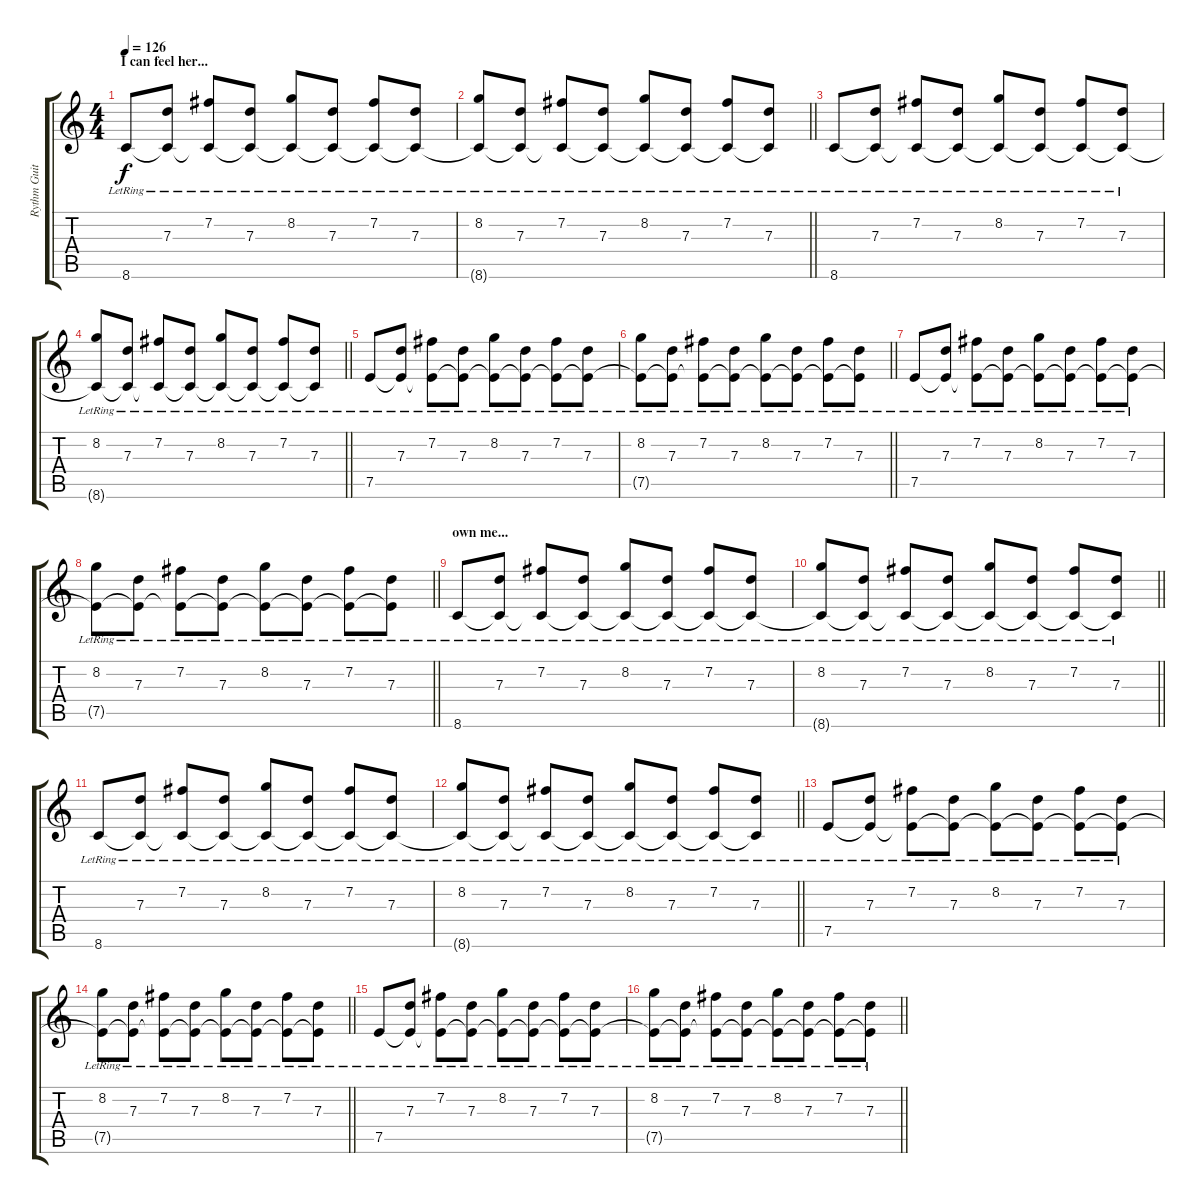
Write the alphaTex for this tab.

\track ("Rythm Guitar" "Rythm Guit") {instrument acousticguitarsteel}
\staff {score tabs}
\tuning (E4 B3 G3 D3 A2 E2) {hide}
\ts (4 4)
\section ("" "I can feel her...")
\tempo 126
\clef g2
\ks c
8.6{lr}.8{dy f} (7.3{lr} 8.6{t}).8 (7.2{lr} 8.6{t}).8 (7.3{lr} 8.6{t}).8 (8.2{lr} 8.6{t}).8 (7.3{lr} 8.6{t}).8 (7.2{lr} 8.6{t}).8 (7.3{lr} 8.6{t}).8 |
\barLineRight lightlight
(8.2{lr} 8.6{t}).8 (7.3{lr} 8.6{t}).8 (7.2{lr} 8.6{t}).8 (7.3{lr} 8.6{t}).8 (8.2{lr} 8.6{t}).8 (7.3{lr} 8.6{t}).8 (7.2{lr} 8.6{t}).8 (7.3{lr} 8.6{t}).8 |
8.6{lr}.8 (7.3{lr} 8.6{t}).8 (7.2{lr} 8.6{t}).8 (7.3{lr} 8.6{t}).8 (8.2{lr} 8.6{t}).8 (7.3{lr} 8.6{t}).8 (7.2{lr} 8.6{t}).8 (7.3{lr} 8.6{t}).8 |
\barLineRight lightlight
(8.2{lr} 8.6{t}).8 (7.3{lr} 8.6{t}).8 (7.2{lr} 8.6{t}).8 (7.3{lr} 8.6{t}).8 (8.2{lr} 8.6{t}).8 (7.3{lr} 8.6{t}).8 (7.2{lr} 8.6{t}).8 (7.3{lr} 8.6{t}).8 |
7.5{lr}.8 (7.3{lr} 7.5{t}).8 (7.2{lr} 7.5{t}).8 (7.3{lr} 7.5{t}).8 (8.2{lr} 7.5{t}).8 (7.3{lr} 7.5{t}).8 (7.2{lr} 7.5{t}).8 (7.3{lr} 7.5{t}).8 |
\barLineRight lightlight
(8.2{lr} 7.5{t}).8 (7.3{lr} 7.5{t}).8 (7.2{lr} 7.5{t}).8 (7.3{lr} 7.5{t}).8 (8.2{lr} 7.5{t}).8 (7.3{lr} 7.5{t}).8 (7.2{lr} 7.5{t}).8 (7.3{lr} 7.5{t}).8 |
7.5{lr}.8 (7.3{lr} 7.5{t}).8 (7.2{lr} 7.5{t}).8 (7.3{lr} 7.5{t}).8 (8.2{lr} 7.5{t}).8 (7.3{lr} 7.5{t}).8 (7.2{lr} 7.5{t}).8 (7.3{lr} 7.5{t}).8 |
\barLineRight lightlight
(8.2{lr} 7.5{t}).8 (7.3{lr} 7.5{t}).8 (7.2{lr} 7.5{t}).8 (7.3{lr} 7.5{t}).8 (8.2{lr} 7.5{t}).8 (7.3{lr} 7.5{t}).8 (7.2{lr} 7.5{t}).8 (7.3{lr} 7.5{t}).8 |
\section ("" "own me... ")
8.6{lr}.8 (7.3{lr} 8.6{t}).8 (7.2{lr} 8.6{t}).8 (7.3{lr} 8.6{t}).8 (8.2{lr} 8.6{t}).8 (7.3{lr} 8.6{t}).8 (7.2{lr} 8.6{t}).8 (7.3{lr} 8.6{t}).8 |
\barLineRight lightlight
(8.2{lr} 8.6{t}).8 (7.3{lr} 8.6{t}).8 (7.2{lr} 8.6{t}).8 (7.3{lr} 8.6{t}).8 (8.2{lr} 8.6{t}).8 (7.3{lr} 8.6{t}).8 (7.2{lr} 8.6{t}).8 (7.3{lr} 8.6{t}).8 |
8.6{lr}.8 (7.3{lr} 8.6{t}).8 (7.2{lr} 8.6{t}).8 (7.3{lr} 8.6{t}).8 (8.2{lr} 8.6{t}).8 (7.3{lr} 8.6{t}).8 (7.2{lr} 8.6{t}).8 (7.3{lr} 8.6{t}).8 |
\barLineRight lightlight
(8.2{lr} 8.6{t}).8 (7.3{lr} 8.6{t}).8 (7.2{lr} 8.6{t}).8 (7.3{lr} 8.6{t}).8 (8.2{lr} 8.6{t}).8 (7.3{lr} 8.6{t}).8 (7.2{lr} 8.6{t}).8 (7.3{lr} 8.6{t}).8 |
7.5{lr}.8 (7.3{lr} 7.5{t}).8 (7.2{lr} 7.5{t}).8 (7.3{lr} 7.5{t}).8 (8.2{lr} 7.5{t}).8 (7.3{lr} 7.5{t}).8 (7.2{lr} 7.5{t}).8 (7.3{lr} 7.5{t}).8 |
\barLineRight lightlight
(8.2{lr} 7.5{t}).8 (7.3{lr} 7.5{t}).8 (7.2{lr} 7.5{t}).8 (7.3{lr} 7.5{t}).8 (8.2{lr} 7.5{t}).8 (7.3{lr} 7.5{t}).8 (7.2{lr} 7.5{t}).8 (7.3{lr} 7.5{t}).8 |
7.5{lr}.8 (7.3{lr} 7.5{t}).8 (7.2{lr} 7.5{t}).8 (7.3{lr} 7.5{t}).8 (8.2{lr} 7.5{t}).8 (7.3{lr} 7.5{t}).8 (7.2{lr} 7.5{t}).8 (7.3{lr} 7.5{t}).8 |
\barLineRight lightlight
(8.2{lr} 7.5{t}).8 (7.3{lr} 7.5{t}).8 (7.2{lr} 7.5{t}).8 (7.3{lr} 7.5{t}).8 (8.2{lr} 7.5{t}).8 (7.3{lr} 7.5{t}).8 (7.2{lr} 7.5{t}).8 (7.3{lr} 7.5{t}).8
